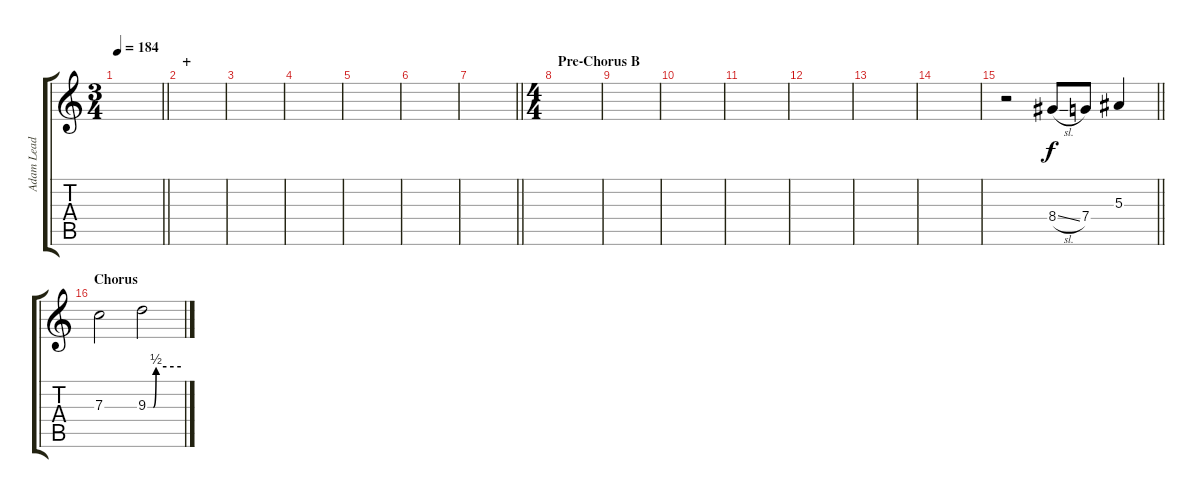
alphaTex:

\track ("Adam Lead" "Adam Lead") {instrument distortionguitar}
\staff {score tabs}
\tuning (D4 A3 F3 C3 G2 C2) {hide}
\ts (3 4)
\tempo 184
\clef g2
\barLineRight lightlight
\ks c
|
\section ("" "+")
|
|
|
|
|
\barLineRight lightlight
|
\ts (4 4)
\section ("" "Pre-Chorus B")
|
|
|
|
|
|
|
\barLineRight lightlight
r.2 8.4{sl}.8 7.4.8 5.3.4 |
\section ("" "Chorus")
7.3.2 9.3{be (custom 0 0 10 0 15 2 60 2)}.2
